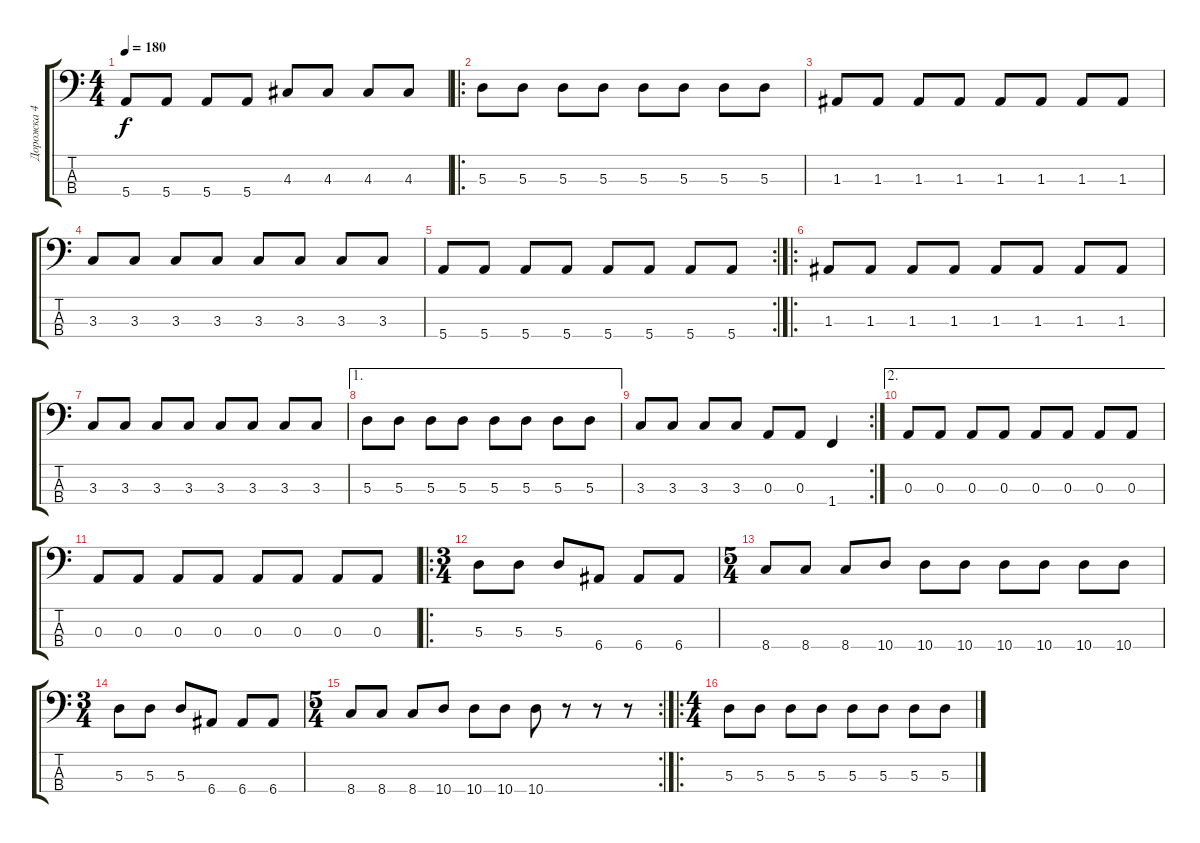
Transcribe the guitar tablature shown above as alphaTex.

\track ("Дорожка 4" "Дорожка 4") {instrument slapbass1}
\staff {score tabs}
\tuning (G2 D2 A1 E1) {hide}
\ts (4 4)
\tempo 180
\clef f4
\ks c
5.4.8{dy f} 5.4.8 5.4.8 5.4.8 4.3.8 4.3.8 4.3.8 4.3.8 |
\ro
5.3.8 5.3.8 5.3.8 5.3.8 5.3.8 5.3.8 5.3.8 5.3.8 |
1.3.8 1.3.8 1.3.8 1.3.8 1.3.8 1.3.8 1.3.8 1.3.8 |
3.3.8 3.3.8 3.3.8 3.3.8 3.3.8 3.3.8 3.3.8 3.3.8 |
\rc 2
5.4.8 5.4.8 5.4.8 5.4.8 5.4.8 5.4.8 5.4.8 5.4.8 |
\ro
1.3.8 1.3.8 1.3.8 1.3.8 1.3.8 1.3.8 1.3.8 1.3.8 |
3.3.8 3.3.8 3.3.8 3.3.8 3.3.8 3.3.8 3.3.8 3.3.8 |
\ae 1
5.3.8 5.3.8 5.3.8 5.3.8 5.3.8 5.3.8 5.3.8 5.3.8 |
\rc 2
3.3.8 3.3.8 3.3.8 3.3.8 0.3.8 0.3.8 1.4.4 |
\ae 2
0.3.8 0.3.8 0.3.8 0.3.8 0.3.8 0.3.8 0.3.8 0.3.8 |
0.3.8 0.3.8 0.3.8 0.3.8 0.3.8 0.3.8 0.3.8 0.3.8 |
\ro
\ts (3 4)
5.3.8 5.3.8 5.3.8 6.4.8 6.4.8 6.4.8 |
\ts (5 4)
8.4.8 8.4.8 8.4.8 10.4.8 10.4.8 10.4.8 10.4.8 10.4.8 10.4.8 10.4.8 |
\ts (3 4)
5.3.8 5.3.8 5.3.8 6.4.8 6.4.8 6.4.8 |
\rc 2
\ts (5 4)
8.4.8 8.4.8 8.4.8 10.4.8 10.4.8 10.4.8 10.4.8 r.8 r.8 r.8 |
\ro
\ts (4 4)
5.3.8 5.3.8 5.3.8 5.3.8 5.3.8 5.3.8 5.3.8 5.3.8
